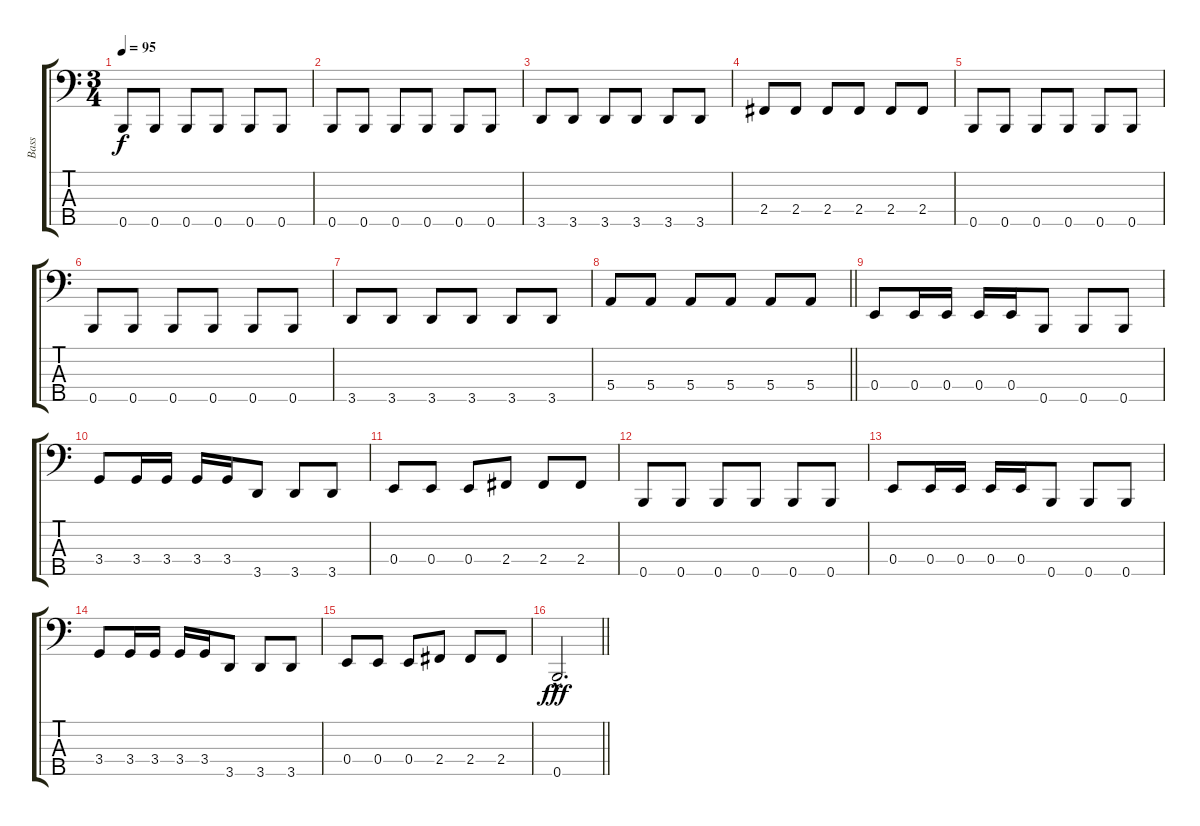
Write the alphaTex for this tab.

\track ("Bass" "Bass") {instrument electricbassfinger}
\staff {score tabs}
\tuning (G2 D2 A1 E1 B0) {hide}
\ts (3 4)
\tempo 95
\clef f4
\ks c
0.5.8{dy f} 0.5.8 0.5.8 0.5.8 0.5.8 0.5.8 |
0.5.8 0.5.8 0.5.8 0.5.8 0.5.8 0.5.8 |
3.5.8 3.5.8 3.5.8 3.5.8 3.5.8 3.5.8 |
2.4.8 2.4.8 2.4.8 2.4.8 2.4.8 2.4.8 |
0.5.8 0.5.8 0.5.8 0.5.8 0.5.8 0.5.8 |
0.5.8 0.5.8 0.5.8 0.5.8 0.5.8 0.5.8 |
3.5.8 3.5.8 3.5.8 3.5.8 3.5.8 3.5.8 |
\barLineRight lightlight
5.4.8 5.4.8 5.4.8 5.4.8 5.4.8 5.4.8 |
\section ("" "")
0.4.8 0.4.16 0.4.16 0.4.16 0.4.16 0.5.8 0.5.8 0.5.8 |
3.4.8 3.4.16 3.4.16 3.4.16 3.4.16 3.5.8 3.5.8 3.5.8 |
0.4.8 0.4.8 0.4.8 2.4.8 2.4.8 2.4.8 |
0.5.8 0.5.8 0.5.8 0.5.8 0.5.8 0.5.8 |
0.4.8 0.4.16 0.4.16 0.4.16 0.4.16 0.5.8 0.5.8 0.5.8 |
3.4.8 3.4.16 3.4.16 3.4.16 3.4.16 3.5.8 3.5.8 3.5.8 |
0.4.8 0.4.8 0.4.8 2.4.8 2.4.8 2.4.8 |
\barLineRight lightlight
0.5{hac}.2{d dy fff}
